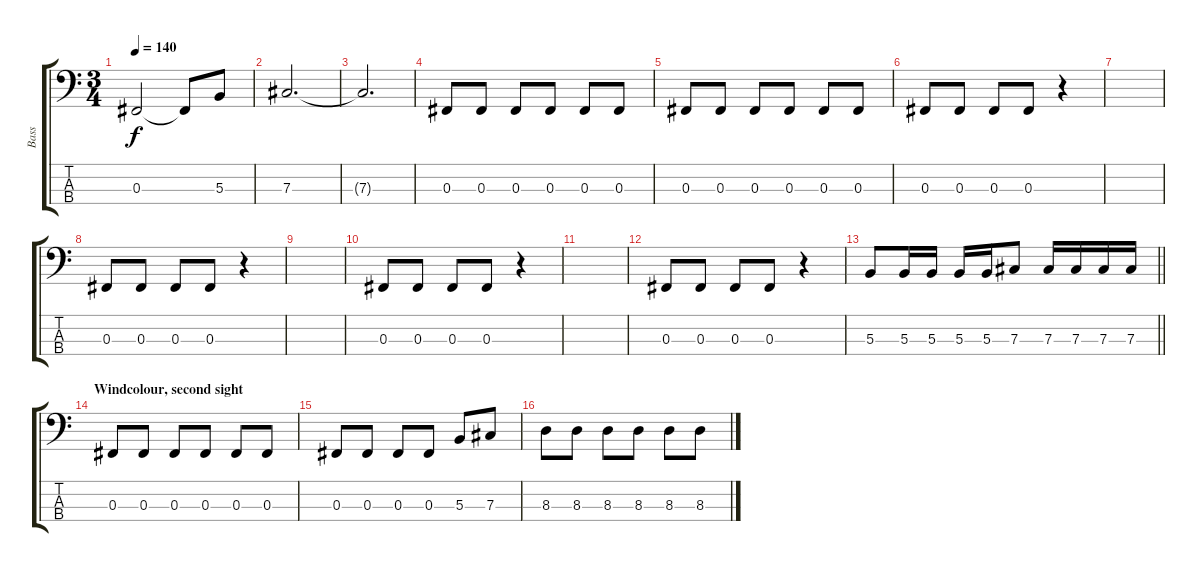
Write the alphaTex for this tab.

\track ("Bass" "Bass") {instrument electricbassfinger}
\staff {score tabs}
\tuning (E2 B1 Gb1 Db1) {hide}
\ts (3 4)
\tempo 140
\clef f4
\ks c
0.3{t}.2{dy f} 0.3{t}.8 5.3.8 |
7.3.2{d} |
7.3{t}.2{d} |
0.3.8 0.3.8 0.3.8 0.3.8 0.3.8 0.3.8 |
0.3.8 0.3.8 0.3.8 0.3.8 0.3.8 0.3.8 |
0.3.8 0.3.8 0.3.8 0.3.8 r.4 |
|
0.3.8 0.3.8 0.3.8 0.3.8 r.4 |
|
0.3.8 0.3.8 0.3.8 0.3.8 r.4 |
|
0.3.8 0.3.8 0.3.8 0.3.8 r.4 |
\barLineRight lightlight
5.3.8 5.3.16 5.3.16 5.3.16 5.3.16 7.3.8 7.3.16 7.3.16 7.3.16 7.3.16 |
\section ("" "Windcolour, second sight")
0.3.8 0.3.8 0.3.8 0.3.8 0.3.8 0.3.8 |
0.3.8 0.3.8 0.3.8 0.3.8 5.3.8 7.3.8 |
8.3.8 8.3.8 8.3.8 8.3.8 8.3.8 8.3.8
